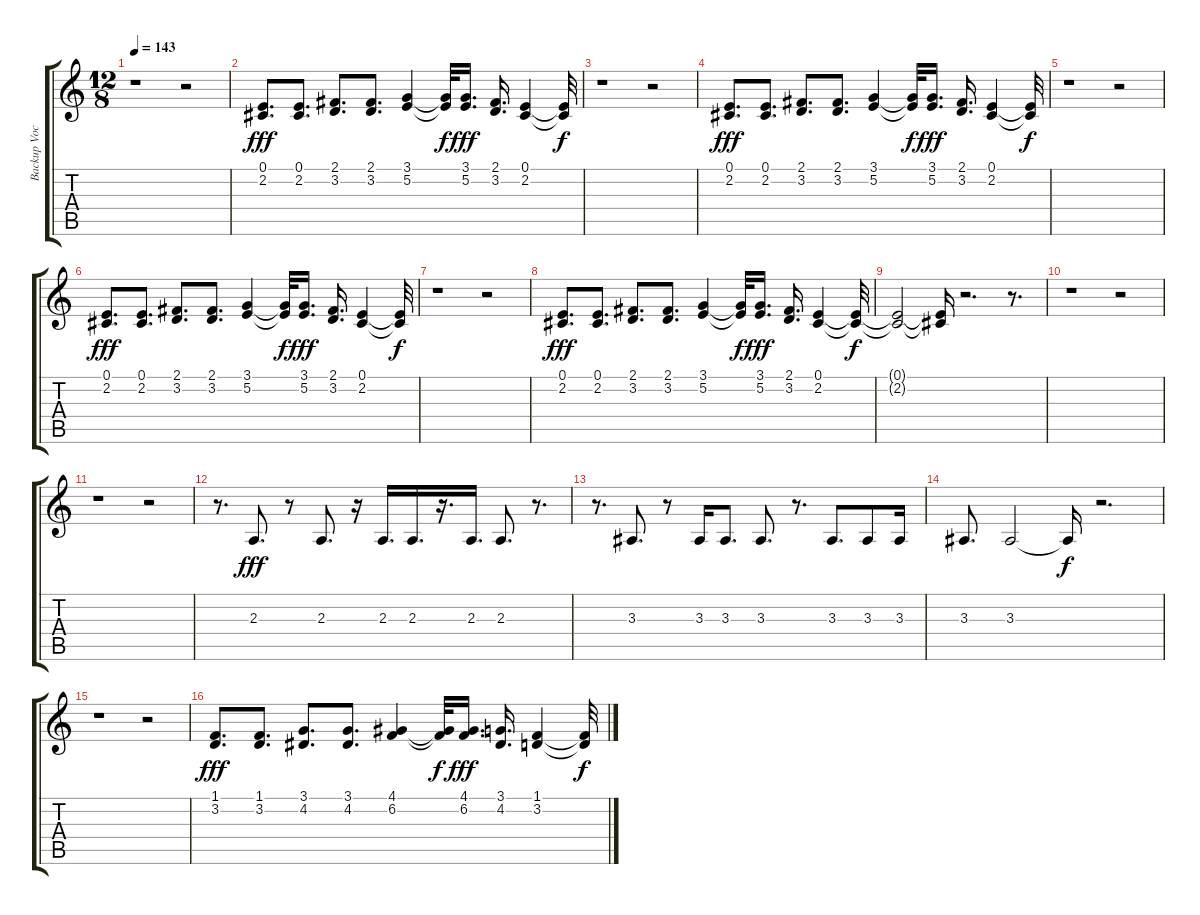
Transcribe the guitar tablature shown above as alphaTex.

\track ("Backup Vocals" "Backup Voc") {instrument pad4choir}
\staff {score tabs}
\tuning (E4 B3 G3 D3 A2 E2) {hide}
\ts (12 8)
\tempo 143
\clef g2
\ks c
r.1{dy f} r.2 |
(0.1 2.2).8{d dy fff} (0.1 2.2).8{d} (2.1 3.2).8{d} (2.1 3.2).8{d} (3.1 5.2).4 (3.1{t} 5.2{t}).32{dy f} (3.1 5.2).16{d dy fff} (2.1 3.2).16{d} (0.1 2.2).4 (0.1{t} 2.2{t}).32{dy f} |
r.1 r.2 |
(0.1 2.2).8{d dy fff} (0.1 2.2).8{d} (2.1 3.2).8{d} (2.1 3.2).8{d} (3.1 5.2).4 (3.1{t} 5.2{t}).32{dy f} (3.1 5.2).16{d dy fff} (2.1 3.2).16{d} (0.1 2.2).4 (0.1{t} 2.2{t}).32{dy f} |
r.1 r.2 |
(0.1 2.2).8{d dy fff} (0.1 2.2).8{d} (2.1 3.2).8{d} (2.1 3.2).8{d} (3.1 5.2).4 (3.1{t} 5.2{t}).32{dy f} (3.1 5.2).16{d dy fff} (2.1 3.2).16{d} (0.1 2.2).4 (0.1{t} 2.2{t}).32{dy f} |
r.1 r.2 |
(0.1 2.2).8{d dy fff} (0.1 2.2).8{d} (2.1 3.2).8{d} (2.1 3.2).8{d} (3.1 5.2).4 (3.1{t} 5.2{t}).32{dy f} (3.1 5.2).16{d dy fff} (2.1 3.2).16{d} (0.1 2.2).4 (0.1{t} 2.2{t}).32{dy f} |
(0.1{t} 2.2{t}).2 (0.1{t} 2.2{t}).16 r.2{d} r.8{d} |
r.1 r.2 |
r.1 r.2 |
r.8{d} 2.3.8{d dy fff} r.8 2.3.8{d} r.16 2.3.16{d} 2.3.16{d} r.16{d} 2.3.16{d} 2.3.8{d} r.8{d} |
r.8{d} 3.3.8{d} r.8 3.3.16 3.3.8{d} 3.3.8{d} r.8{d} 3.3.8{d} 3.3.8 3.3.16 |
3.3.8{d} 3.3.2 3.3{t}.16{dy f} r.2{d} |
r.1 r.2 |
(1.1 3.2).8{d dy fff} (1.1 3.2).8{d} (3.1 4.2).8{d} (3.1 4.2).8{d} (4.1 6.2).4 (4.1{t} 6.2{t}).32{dy f} (4.1 6.2).16{d dy fff} (3.1 4.2).16{d} (1.1 3.2).4 (1.1{t} 3.2{t}).32{dy f}
